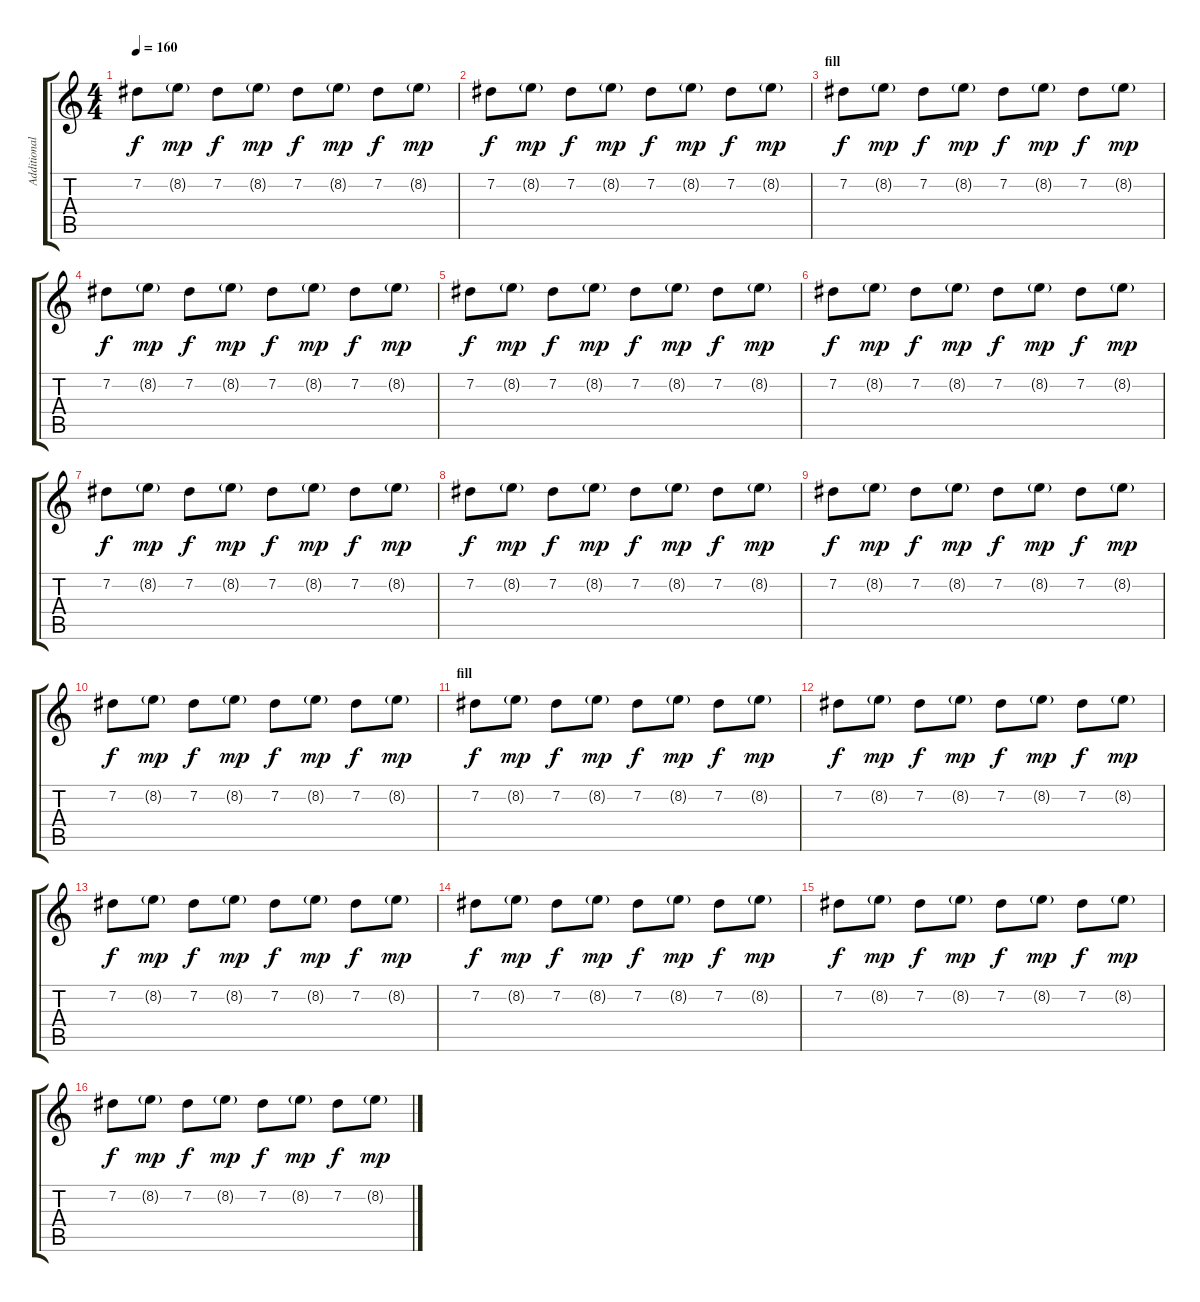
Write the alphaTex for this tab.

\track ("Additional Guitar" "Additional") {instrument overdrivenguitar}
\staff {score tabs}
\tuning (D4 Ab3 E3 C3 G2 D2) {hide}
\ts (4 4)
\tempo 160
\clef g2
\ks c
7.2.8{dy f} 8.2{g}.8{dy mp} 7.2.8{dy f} 8.2{g}.8{dy mp} 7.2.8{dy f} 8.2{g}.8{dy mp} 7.2.8{dy f} 8.2{g}.8{dy mp} |
7.2.8{dy f} 8.2{g}.8{dy mp} 7.2.8{dy f} 8.2{g}.8{dy mp} 7.2.8{dy f} 8.2{g}.8{dy mp} 7.2.8{dy f} 8.2{g}.8{dy mp} |
\section ("" "fill")
7.2.8{dy f} 8.2{g}.8{dy mp} 7.2.8{dy f} 8.2{g}.8{dy mp} 7.2.8{dy f} 8.2{g}.8{dy mp} 7.2.8{dy f} 8.2{g}.8{dy mp} |
7.2.8{dy f} 8.2{g}.8{dy mp} 7.2.8{dy f} 8.2{g}.8{dy mp} 7.2.8{dy f} 8.2{g}.8{dy mp} 7.2.8{dy f} 8.2{g}.8{dy mp} |
7.2.8{dy f} 8.2{g}.8{dy mp} 7.2.8{dy f} 8.2{g}.8{dy mp} 7.2.8{dy f} 8.2{g}.8{dy mp} 7.2.8{dy f} 8.2{g}.8{dy mp} |
7.2.8{dy f} 8.2{g}.8{dy mp} 7.2.8{dy f} 8.2{g}.8{dy mp} 7.2.8{dy f} 8.2{g}.8{dy mp} 7.2.8{dy f} 8.2{g}.8{dy mp} |
7.2.8{dy f} 8.2{g}.8{dy mp} 7.2.8{dy f} 8.2{g}.8{dy mp} 7.2.8{dy f} 8.2{g}.8{dy mp} 7.2.8{dy f} 8.2{g}.8{dy mp} |
7.2.8{dy f} 8.2{g}.8{dy mp} 7.2.8{dy f} 8.2{g}.8{dy mp} 7.2.8{dy f} 8.2{g}.8{dy mp} 7.2.8{dy f} 8.2{g}.8{dy mp} |
7.2.8{dy f} 8.2{g}.8{dy mp} 7.2.8{dy f} 8.2{g}.8{dy mp} 7.2.8{dy f} 8.2{g}.8{dy mp} 7.2.8{dy f} 8.2{g}.8{dy mp} |
7.2.8{dy f} 8.2{g}.8{dy mp} 7.2.8{dy f} 8.2{g}.8{dy mp} 7.2.8{dy f} 8.2{g}.8{dy mp} 7.2.8{dy f} 8.2{g}.8{dy mp} |
\section ("" "fill")
7.2.8{dy f} 8.2{g}.8{dy mp} 7.2.8{dy f} 8.2{g}.8{dy mp} 7.2.8{dy f} 8.2{g}.8{dy mp} 7.2.8{dy f} 8.2{g}.8{dy mp} |
7.2.8{dy f} 8.2{g}.8{dy mp} 7.2.8{dy f} 8.2{g}.8{dy mp} 7.2.8{dy f} 8.2{g}.8{dy mp} 7.2.8{dy f} 8.2{g}.8{dy mp} |
7.2.8{dy f} 8.2{g}.8{dy mp} 7.2.8{dy f} 8.2{g}.8{dy mp} 7.2.8{dy f} 8.2{g}.8{dy mp} 7.2.8{dy f} 8.2{g}.8{dy mp} |
7.2.8{dy f} 8.2{g}.8{dy mp} 7.2.8{dy f} 8.2{g}.8{dy mp} 7.2.8{dy f} 8.2{g}.8{dy mp} 7.2.8{dy f} 8.2{g}.8{dy mp} |
7.2.8{dy f} 8.2{g}.8{dy mp} 7.2.8{dy f} 8.2{g}.8{dy mp} 7.2.8{dy f} 8.2{g}.8{dy mp} 7.2.8{dy f} 8.2{g}.8{dy mp} |
7.2.8{dy f} 8.2{g}.8{dy mp} 7.2.8{dy f} 8.2{g}.8{dy mp} 7.2.8{dy f} 8.2{g}.8{dy mp} 7.2.8{dy f} 8.2{g}.8{dy mp}
